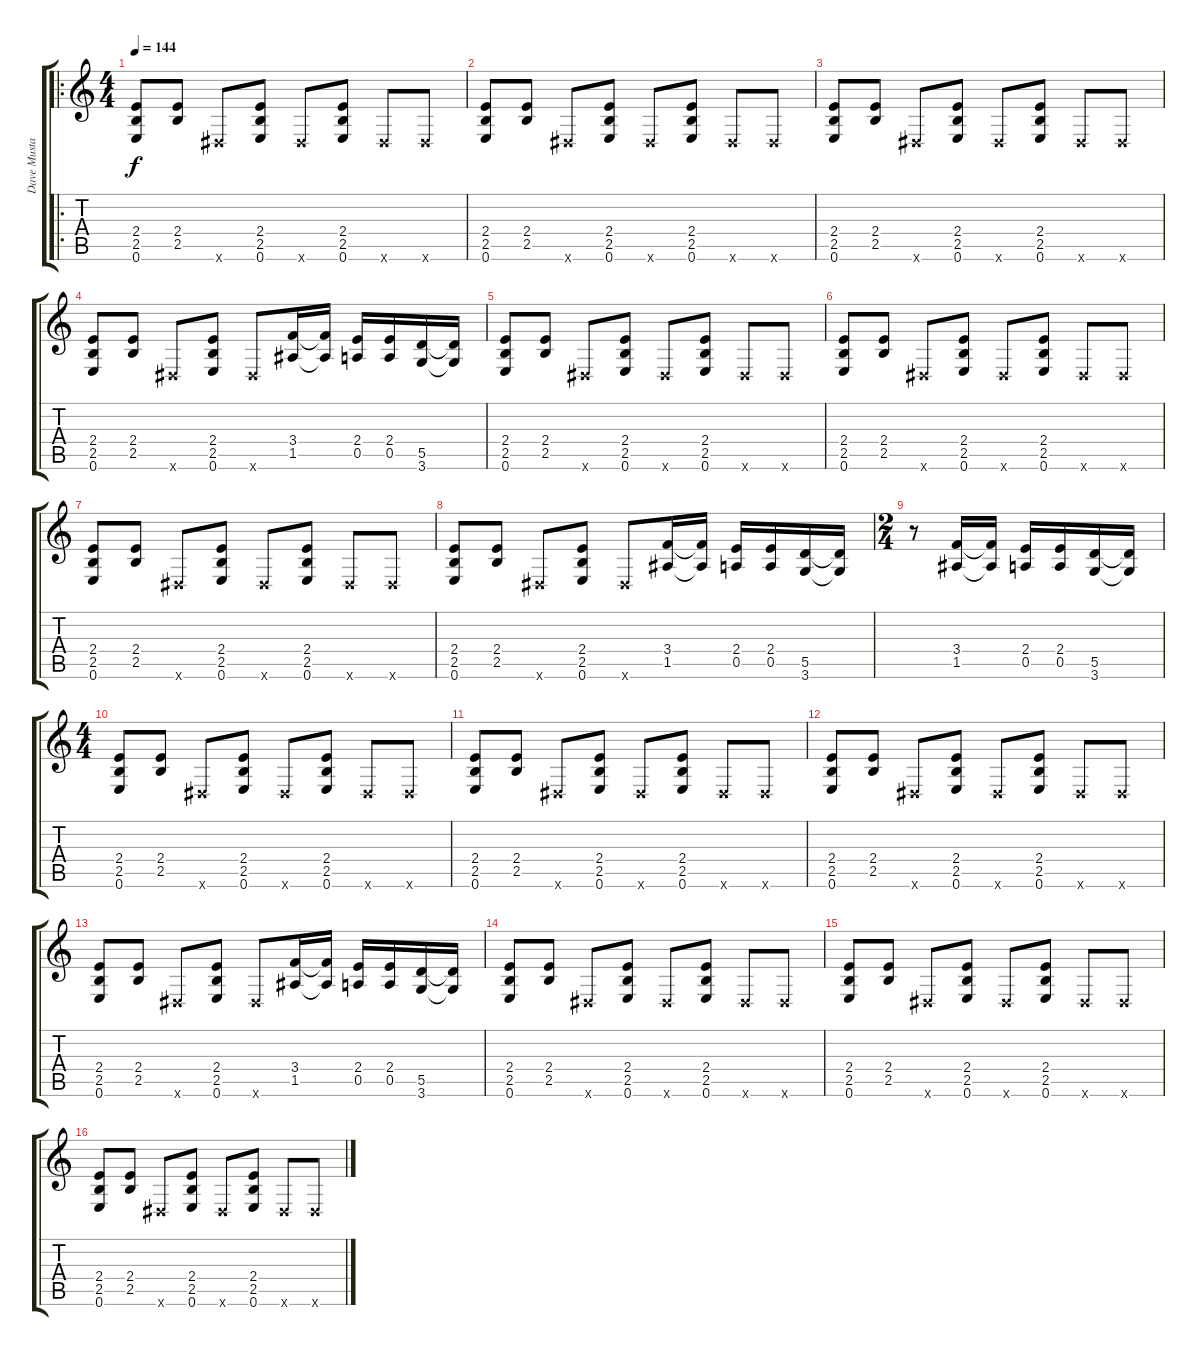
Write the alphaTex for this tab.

\track ("Dave Mustaine" "Dave Musta") {instrument distortionguitar}
\staff {score tabs}
\tuning (E4 B3 G3 D3 A2 E2) {hide}
\ro
\ts (4 4)
\tempo 144
\clef g2
\ks c
(2.4 2.5 0.6).8{dy f} (2.4 2.5).8 -1.6{x}.8 (2.4 2.5 0.6).8 -1.6{x}.8 (2.4 2.5 0.6).8 -1.6{x}.8 -1.6{x}.8 |
(2.4 2.5 0.6).8 (2.4 2.5).8 -1.6{x}.8 (2.4 2.5 0.6).8 -1.6{x}.8 (2.4 2.5 0.6).8 -1.6{x}.8 -1.6{x}.8 |
(2.4 2.5 0.6).8 (2.4 2.5).8 -1.6{x}.8 (2.4 2.5 0.6).8 -1.6{x}.8 (2.4 2.5 0.6).8 -1.6{x}.8 -1.6{x}.8 |
(2.4 2.5 0.6).8 (2.4 2.5).8 -1.6{x}.8 (2.4 2.5 0.6).8 -1.6{x}.8 (3.4 1.5).16 (3.4{t} 1.5{t}).16 (2.4 0.5).16 (2.4 0.5).16 (5.5 3.6).16 (5.5{t} 3.6{t}).16 |
(2.4 2.5 0.6).8 (2.4 2.5).8 -1.6{x}.8 (2.4 2.5 0.6).8 -1.6{x}.8 (2.4 2.5 0.6).8 -1.6{x}.8 -1.6{x}.8 |
(2.4 2.5 0.6).8 (2.4 2.5).8 -1.6{x}.8 (2.4 2.5 0.6).8 -1.6{x}.8 (2.4 2.5 0.6).8 -1.6{x}.8 -1.6{x}.8 |
(2.4 2.5 0.6).8 (2.4 2.5).8 -1.6{x}.8 (2.4 2.5 0.6).8 -1.6{x}.8 (2.4 2.5 0.6).8 -1.6{x}.8 -1.6{x}.8 |
(2.4 2.5 0.6).8 (2.4 2.5).8 -1.6{x}.8 (2.4 2.5 0.6).8 -1.6{x}.8 (3.4 1.5).16 (3.4{t} 1.5{t}).16 (2.4 0.5).16 (2.4 0.5).16 (5.5 3.6).16 (5.5{t} 3.6{t}).16 |
\ts (2 4)
r.8 (3.4 1.5).16 (3.4{t} 1.5{t}).16 (2.4 0.5).16 (2.4 0.5).16 (5.5 3.6).16 (5.5{t} 3.6{t}).16 |
\ts (4 4)
(2.4 2.5 0.6).8 (2.4 2.5).8 -1.6{x}.8 (2.4 2.5 0.6).8 -1.6{x}.8 (2.4 2.5 0.6).8 -1.6{x}.8 -1.6{x}.8 |
(2.4 2.5 0.6).8 (2.4 2.5).8 -1.6{x}.8 (2.4 2.5 0.6).8 -1.6{x}.8 (2.4 2.5 0.6).8 -1.6{x}.8 -1.6{x}.8 |
(2.4 2.5 0.6).8 (2.4 2.5).8 -1.6{x}.8 (2.4 2.5 0.6).8 -1.6{x}.8 (2.4 2.5 0.6).8 -1.6{x}.8 -1.6{x}.8 |
(2.4 2.5 0.6).8 (2.4 2.5).8 -1.6{x}.8 (2.4 2.5 0.6).8 -1.6{x}.8 (3.4 1.5).16 (3.4{t} 1.5{t}).16 (2.4 0.5).16 (2.4 0.5).16 (5.5 3.6).16 (5.5{t} 3.6{t}).16 |
(2.4 2.5 0.6).8 (2.4 2.5).8 -1.6{x}.8 (2.4 2.5 0.6).8 -1.6{x}.8 (2.4 2.5 0.6).8 -1.6{x}.8 -1.6{x}.8 |
(2.4 2.5 0.6).8 (2.4 2.5).8 -1.6{x}.8 (2.4 2.5 0.6).8 -1.6{x}.8 (2.4 2.5 0.6).8 -1.6{x}.8 -1.6{x}.8 |
(2.4 2.5 0.6).8 (2.4 2.5).8 -1.6{x}.8 (2.4 2.5 0.6).8 -1.6{x}.8 (2.4 2.5 0.6).8 -1.6{x}.8 -1.6{x}.8
